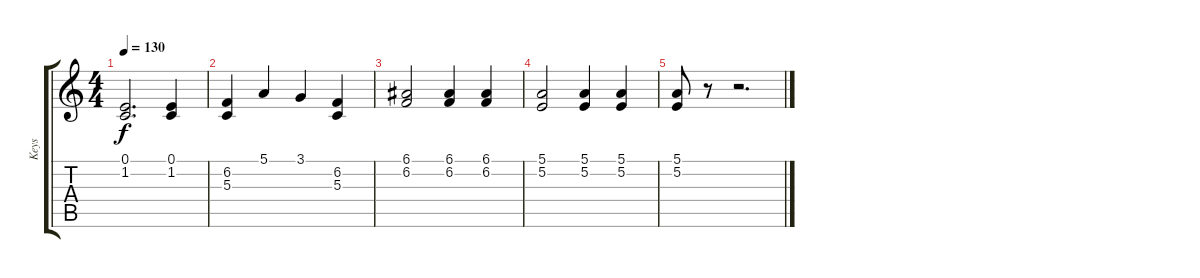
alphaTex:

\track ("Keys" "Keys") {instrument vibraphone}
\staff {score tabs}
\tuning (E4 B3 G3 D3 A2 E2) {hide}
\ts (4 4)
\tempo 130
\clef g2
\ks c
(0.1 1.2).2{d dy f} (0.1 1.2).4 |
(6.2 5.3).4 5.1.4 3.1.4 (6.2 5.3).4 |
(6.1 6.2).2 (6.1 6.2).4 (6.1 6.2).4 |
(5.1 5.2).2 (5.1 5.2).4 (5.1 5.2).4 |
(5.1 5.2).8 r.8 r.2{d}
